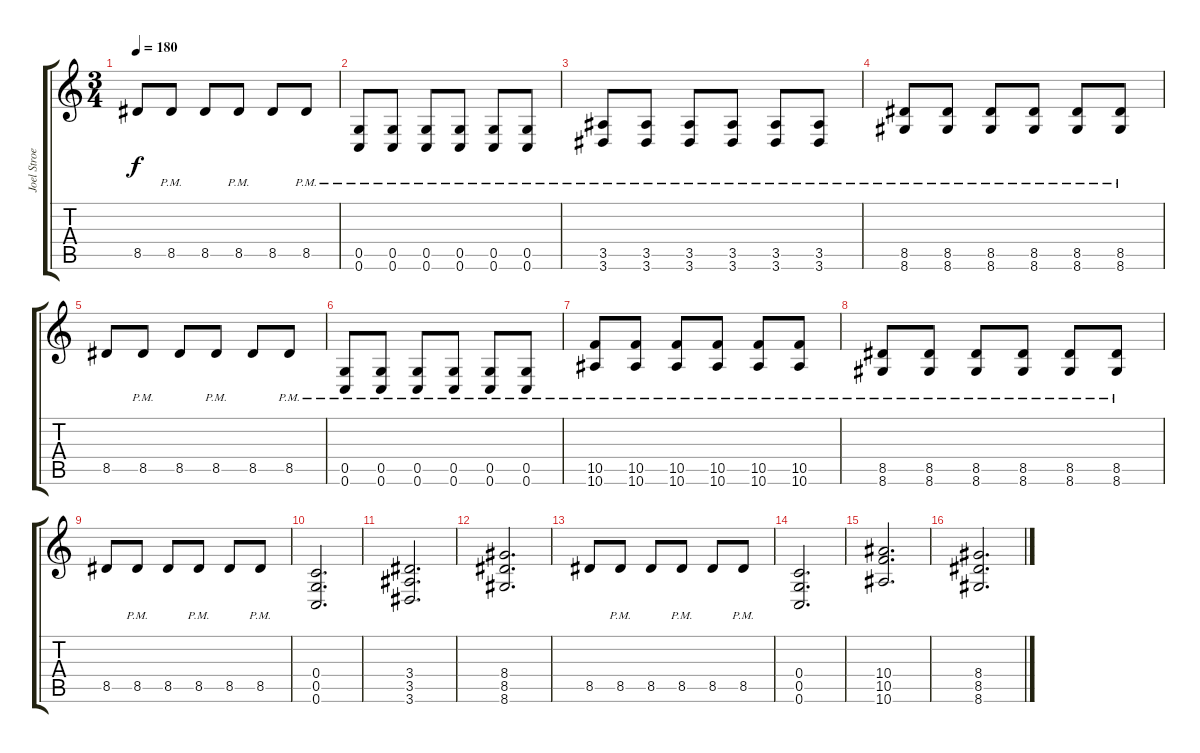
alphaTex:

\track ("Joel Stroetzel" "Joel Stroe") {instrument distortionguitar}
\staff {score tabs}
\tuning (D4 A3 F3 C3 G2 C2) {hide}
\ts (3 4)
\tempo 180
\clef g2
\ks c
8.5.8{dy f} 8.5{pm}.8 8.5.8 8.5{pm}.8 8.5.8 8.5{pm}.8 |
(0.5{pm} 0.6{pm}).8 (0.5{pm} 0.6{pm}).8 (0.5{pm} 0.6{pm}).8 (0.5{pm} 0.6{pm}).8 (0.5{pm} 0.6{pm}).8 (0.5{pm} 0.6{pm}).8 |
(3.5{pm} 3.6{pm}).8 (3.5{pm} 3.6{pm}).8 (3.5{pm} 3.6{pm}).8 (3.5{pm} 3.6{pm}).8 (3.5{pm} 3.6{pm}).8 (3.5{pm} 3.6{pm}).8 |
(8.5{pm} 8.6{pm}).8 (8.5{pm} 8.6{pm}).8 (8.5{pm} 8.6{pm}).8 (8.5{pm} 8.6{pm}).8 (8.5{pm} 8.6{pm}).8 (8.5{pm} 8.6{pm}).8 |
8.5.8 8.5{pm}.8 8.5.8 8.5{pm}.8 8.5.8 8.5{pm}.8 |
(0.5{pm} 0.6{pm}).8 (0.5{pm} 0.6{pm}).8 (0.5{pm} 0.6{pm}).8 (0.5{pm} 0.6{pm}).8 (0.5{pm} 0.6{pm}).8 (0.5{pm} 0.6{pm}).8 |
(10.5{pm} 10.6{pm}).8 (10.5{pm} 10.6{pm}).8 (10.5{pm} 10.6{pm}).8 (10.5{pm} 10.6{pm}).8 (10.5{pm} 10.6{pm}).8 (10.5{pm} 10.6{pm}).8 |
(8.5{pm} 8.6{pm}).8 (8.5{pm} 8.6{pm}).8 (8.5{pm} 8.6{pm}).8 (8.5{pm} 8.6{pm}).8 (8.5{pm} 8.6{pm}).8 (8.5{pm} 8.6{pm}).8 |
8.5.8 8.5{pm}.8 8.5.8 8.5{pm}.8 8.5.8 8.5{pm}.8 |
(0.4 0.5 0.6).2{d} |
(3.4 3.5 3.6).2{d} |
(8.4 8.5 8.6).2{d} |
8.5.8 8.5{pm}.8 8.5.8 8.5{pm}.8 8.5.8 8.5{pm}.8 |
(0.4 0.5 0.6).2{d} |
(10.4 10.5 10.6).2{d} |
(8.4 8.5 8.6).2{d}
